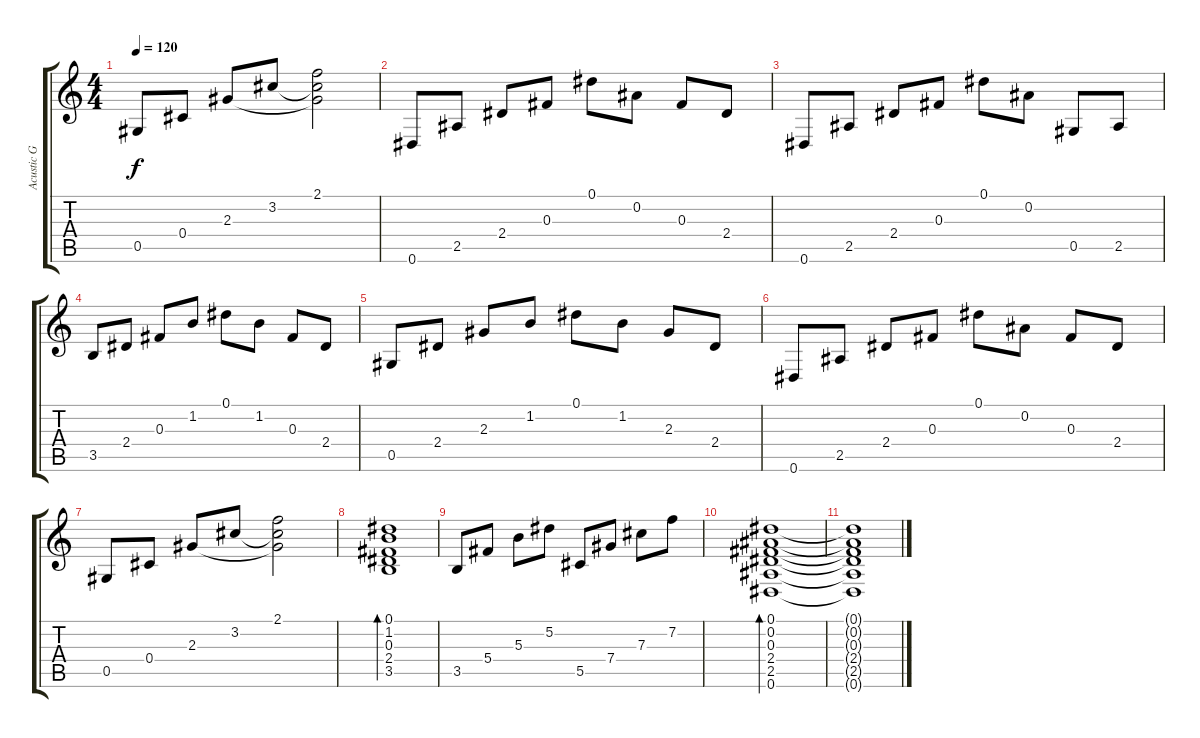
\track ("Acustic G" "Acustic G") {instrument acousticguitarsteel}
\staff {score tabs}
\tuning (Eb4 Bb3 Gb3 Db3 Ab2 Eb2) {hide}
\ts (4 4)
\tempo 120
\clef g2
\ks c
0.5.8{dy f} 0.4.8 2.3.8 3.2.8 (2.1 3.2{t} 2.3{t}).2 |
0.6.8 2.5.8 2.4.8 0.3.8 0.1.8 0.2.8 0.3.8 2.4.8 |
0.6.8 2.5.8 2.4.8 0.3.8 0.1.8 0.2.8 0.5.8 2.5.8 |
3.5.8 2.4.8 0.3.8 1.2.8 0.1.8 1.2.8 0.3.8 2.4.8 |
0.5.8 2.4.8 2.3.8 1.2.8 0.1.8 1.2.8 2.3.8 2.4.8 |
0.6.8 2.5.8 2.4.8 0.3.8 0.1.8 0.2.8 0.3.8 2.4.8 |
0.5.8 0.4.8 2.3.8 3.2.8 (2.1 3.2{t} 2.3{t}).2 |
(0.1 1.2 0.3 2.4 3.5).1{bd 60} |
3.5.8 5.4.8 5.3.8 5.2.8 5.5.8 7.4.8 7.3.8 7.2.8 |
(0.1 0.2 0.3 2.4 2.5 0.6).1{bd 60} |
(0.1{t} 0.2{t} 0.3{t} 2.4{t} 2.5{t} 0.6{t}).1
